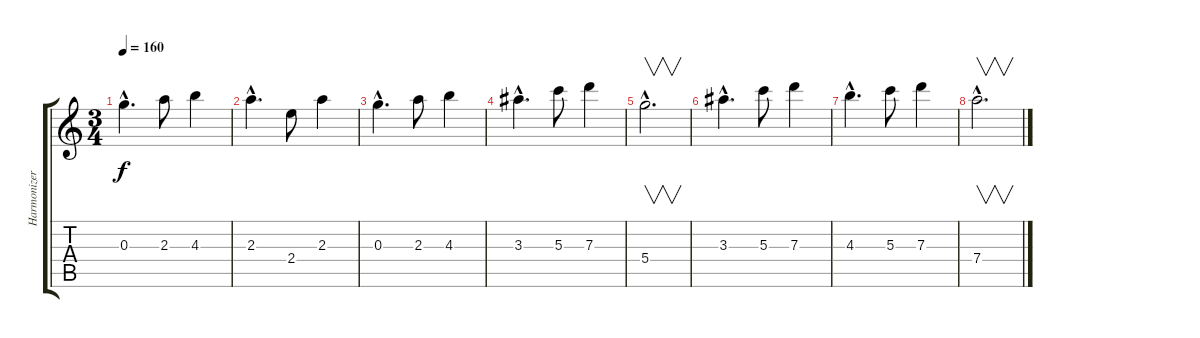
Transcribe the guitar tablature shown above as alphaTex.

\track ("Harmonizer" "Harmonizer") {instrument overdrivenguitar}
\staff {score tabs}
\tuning (E5 B4 G4 D4 A3 E3) {hide}
\ts (3 4)
\tempo 160
\clef g2
\ks c
0.3{hac}.4{d dy f} 2.3.8 4.3.4 |
2.3{hac}.4{d} 2.4.8 2.3.4 |
0.3{hac}.4{d} 2.3.8 4.3.4 |
3.3{hac}.4{d} 5.3.8 7.3.4 |
5.4{hac}.2{v d} |
3.3{hac}.4{d} 5.3.8 7.3.4 |
4.3{hac}.4{d} 5.3.8 7.3.4 |
7.4{hac}.2{v d}
